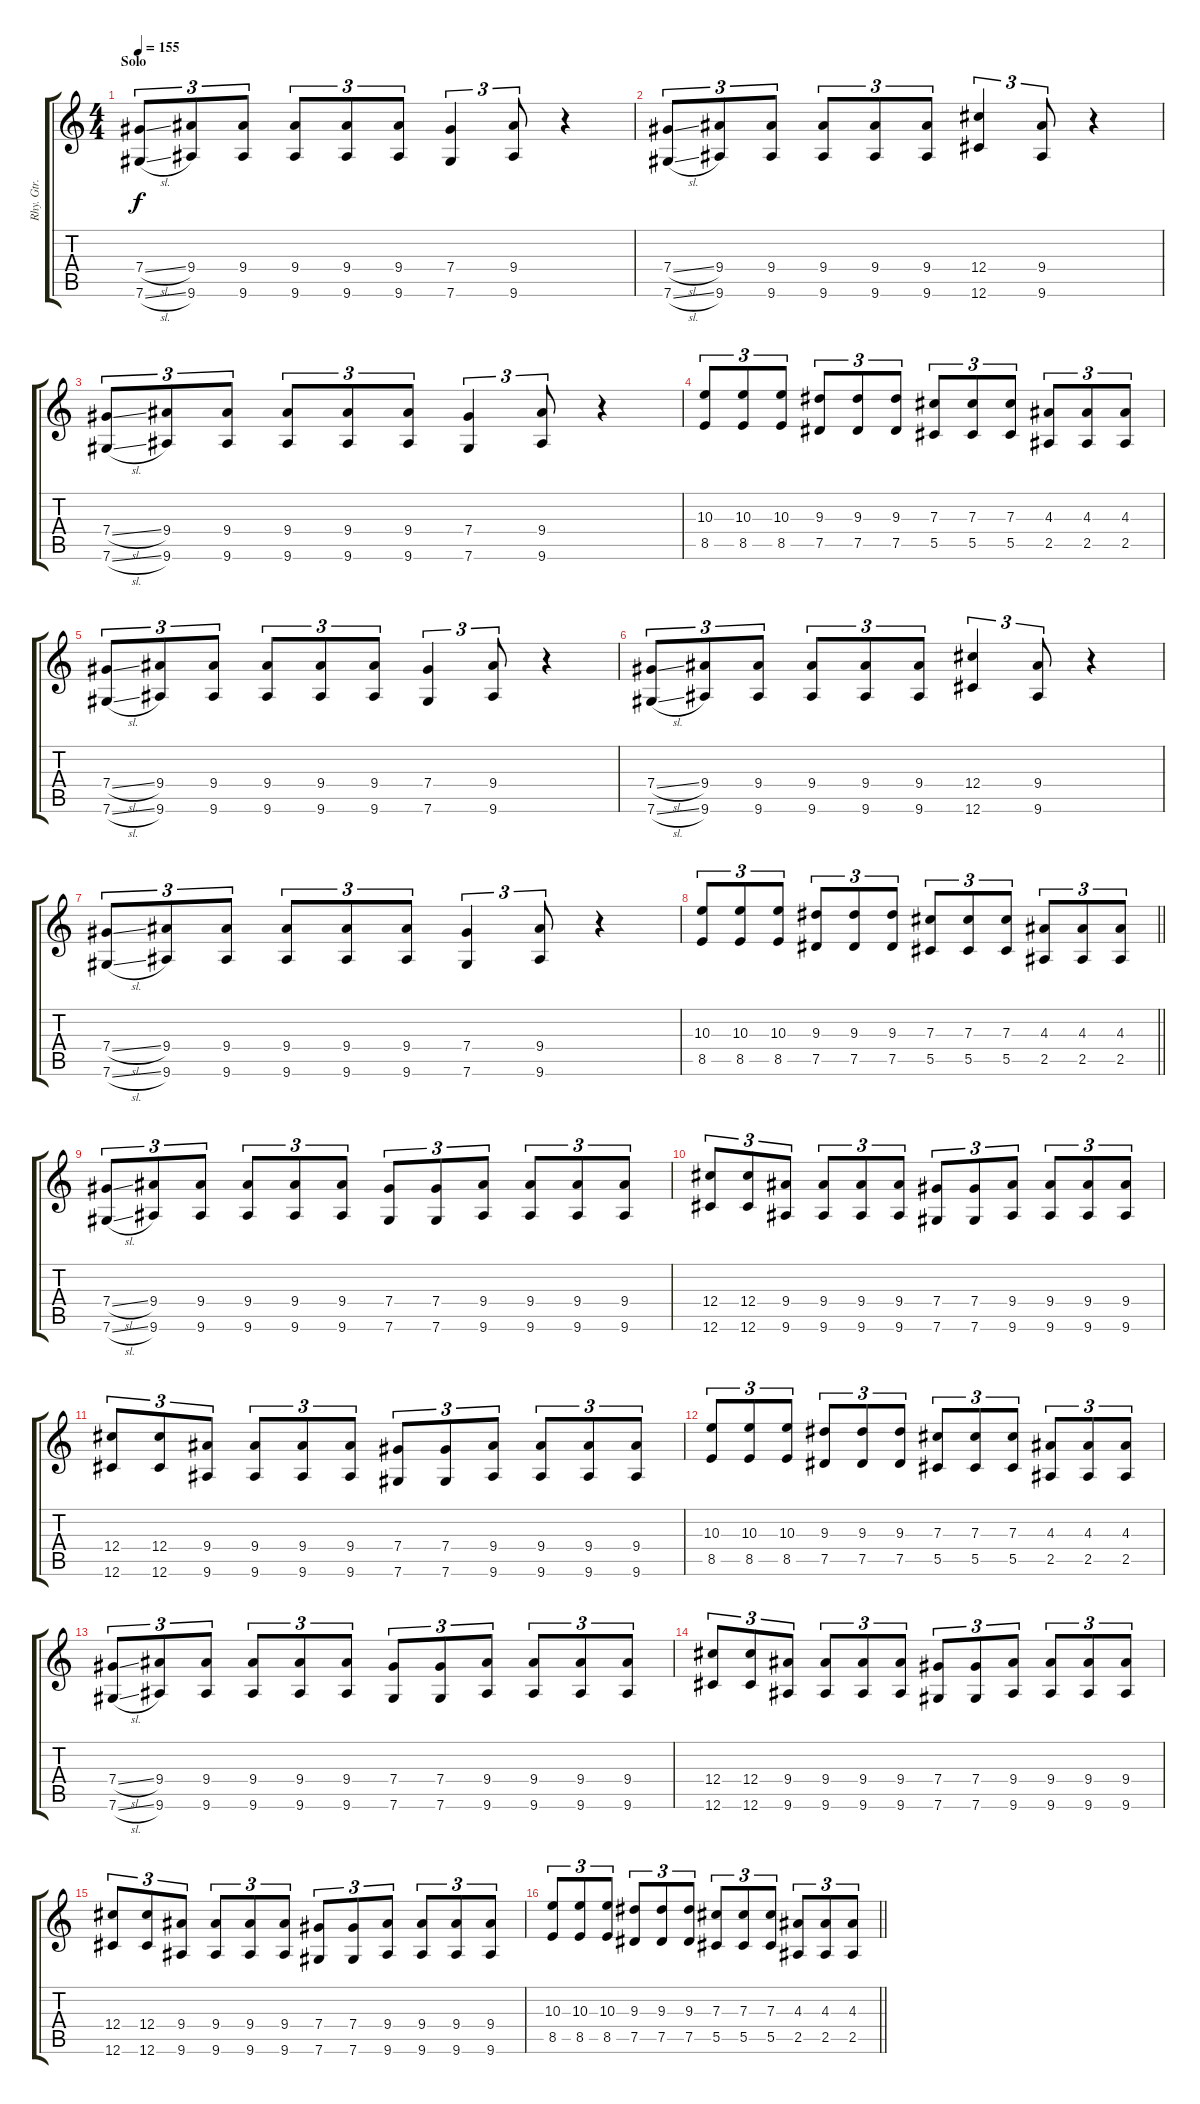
\track ("Rhy. Gtr. 2" "Rhy. Gtr. ") {instrument distortionguitar}
\staff {score tabs}
\tuning (Eb4 Bb3 Gb3 Db3 Ab2 Db2) {hide}
\ts (4 4)
\section ("" "Solo")
\tempo 155
\clef g2
\ks c
(7.4{sl} 7.6{sl}).8{tu (3 2) dy f volume 5} (9.4 9.6).8{tu (3 2)} (9.4 9.6).8{tu (3 2)} (9.4 9.6).8{tu (3 2)} (9.4 9.6).8{tu (3 2)} (9.4 9.6).8{tu (3 2)} (7.4 7.6).4{tu (3 2)} (9.4 9.6).8{tu (3 2)} r.4 |
(7.4{sl} 7.6{sl}).8{tu (3 2)} (9.4 9.6).8{tu (3 2)} (9.4 9.6).8{tu (3 2)} (9.4 9.6).8{tu (3 2)} (9.4 9.6).8{tu (3 2)} (9.4 9.6).8{tu (3 2)} (12.4 12.6).4{tu (3 2)} (9.4 9.6).8{tu (3 2)} r.4 |
(7.4{sl} 7.6{sl}).8{tu (3 2)} (9.4 9.6).8{tu (3 2)} (9.4 9.6).8{tu (3 2)} (9.4 9.6).8{tu (3 2)} (9.4 9.6).8{tu (3 2)} (9.4 9.6).8{tu (3 2)} (7.4 7.6).4{tu (3 2)} (9.4 9.6).8{tu (3 2)} r.4 |
(10.3 8.5).8{tu (3 2)} (10.3 8.5).8{tu (3 2)} (10.3 8.5).8{tu (3 2)} (9.3 7.5).8{tu (3 2)} (9.3 7.5).8{tu (3 2)} (9.3 7.5).8{tu (3 2)} (7.3 5.5).8{tu (3 2)} (7.3 5.5).8{tu (3 2)} (7.3 5.5).8{tu (3 2)} (4.3 2.5).8{tu (3 2)} (4.3 2.5).8{tu (3 2)} (4.3 2.5).8{tu (3 2)} |
(7.4{sl} 7.6{sl}).8{tu (3 2)} (9.4 9.6).8{tu (3 2)} (9.4 9.6).8{tu (3 2)} (9.4 9.6).8{tu (3 2)} (9.4 9.6).8{tu (3 2)} (9.4 9.6).8{tu (3 2)} (7.4 7.6).4{tu (3 2)} (9.4 9.6).8{tu (3 2)} r.4 |
(7.4{sl} 7.6{sl}).8{tu (3 2)} (9.4 9.6).8{tu (3 2)} (9.4 9.6).8{tu (3 2)} (9.4 9.6).8{tu (3 2)} (9.4 9.6).8{tu (3 2)} (9.4 9.6).8{tu (3 2)} (12.4 12.6).4{tu (3 2)} (9.4 9.6).8{tu (3 2)} r.4 |
(7.4{sl} 7.6{sl}).8{tu (3 2)} (9.4 9.6).8{tu (3 2)} (9.4 9.6).8{tu (3 2)} (9.4 9.6).8{tu (3 2)} (9.4 9.6).8{tu (3 2)} (9.4 9.6).8{tu (3 2)} (7.4 7.6).4{tu (3 2)} (9.4 9.6).8{tu (3 2)} r.4 |
\barLineRight lightlight
(10.3 8.5).8{tu (3 2)} (10.3 8.5).8{tu (3 2)} (10.3 8.5).8{tu (3 2)} (9.3 7.5).8{tu (3 2)} (9.3 7.5).8{tu (3 2)} (9.3 7.5).8{tu (3 2)} (7.3 5.5).8{tu (3 2)} (7.3 5.5).8{tu (3 2)} (7.3 5.5).8{tu (3 2)} (4.3 2.5).8{tu (3 2)} (4.3 2.5).8{tu (3 2)} (4.3 2.5).8{tu (3 2)} |
\section ("" "")
(7.4{sl} 7.6{sl}).8{tu (3 2)} (9.4 9.6).8{tu (3 2)} (9.4 9.6).8{tu (3 2)} (9.4 9.6).8{tu (3 2)} (9.4 9.6).8{tu (3 2)} (9.4 9.6).8{tu (3 2)} (7.4 7.6).8{tu (3 2)} (7.4 7.6).8{tu (3 2)} (9.4 9.6).8{tu (3 2)} (9.4 9.6).8{tu (3 2)} (9.4 9.6).8{tu (3 2)} (9.4 9.6).8{tu (3 2)} |
(12.4 12.6).8{tu (3 2)} (12.4 12.6).8{tu (3 2)} (9.4 9.6).8{tu (3 2)} (9.4 9.6).8{tu (3 2)} (9.4 9.6).8{tu (3 2)} (9.4 9.6).8{tu (3 2)} (7.4 7.6).8{tu (3 2)} (7.4 7.6).8{tu (3 2)} (9.4 9.6).8{tu (3 2)} (9.4 9.6).8{tu (3 2)} (9.4 9.6).8{tu (3 2)} (9.4 9.6).8{tu (3 2)} |
(12.4 12.6).8{tu (3 2)} (12.4 12.6).8{tu (3 2)} (9.4 9.6).8{tu (3 2)} (9.4 9.6).8{tu (3 2)} (9.4 9.6).8{tu (3 2)} (9.4 9.6).8{tu (3 2)} (7.4 7.6).8{tu (3 2)} (7.4 7.6).8{tu (3 2)} (9.4 9.6).8{tu (3 2)} (9.4 9.6).8{tu (3 2)} (9.4 9.6).8{tu (3 2)} (9.4 9.6).8{tu (3 2)} |
(10.3 8.5).8{tu (3 2)} (10.3 8.5).8{tu (3 2)} (10.3 8.5).8{tu (3 2)} (9.3 7.5).8{tu (3 2)} (9.3 7.5).8{tu (3 2)} (9.3 7.5).8{tu (3 2)} (7.3 5.5).8{tu (3 2)} (7.3 5.5).8{tu (3 2)} (7.3 5.5).8{tu (3 2)} (4.3 2.5).8{tu (3 2)} (4.3 2.5).8{tu (3 2)} (4.3 2.5).8{tu (3 2)} |
(7.4{sl} 7.6{sl}).8{tu (3 2)} (9.4 9.6).8{tu (3 2)} (9.4 9.6).8{tu (3 2)} (9.4 9.6).8{tu (3 2)} (9.4 9.6).8{tu (3 2)} (9.4 9.6).8{tu (3 2)} (7.4 7.6).8{tu (3 2)} (7.4 7.6).8{tu (3 2)} (9.4 9.6).8{tu (3 2)} (9.4 9.6).8{tu (3 2)} (9.4 9.6).8{tu (3 2)} (9.4 9.6).8{tu (3 2)} |
(12.4 12.6).8{tu (3 2)} (12.4 12.6).8{tu (3 2)} (9.4 9.6).8{tu (3 2)} (9.4 9.6).8{tu (3 2)} (9.4 9.6).8{tu (3 2)} (9.4 9.6).8{tu (3 2)} (7.4 7.6).8{tu (3 2)} (7.4 7.6).8{tu (3 2)} (9.4 9.6).8{tu (3 2)} (9.4 9.6).8{tu (3 2)} (9.4 9.6).8{tu (3 2)} (9.4 9.6).8{tu (3 2)} |
(12.4 12.6).8{tu (3 2)} (12.4 12.6).8{tu (3 2)} (9.4 9.6).8{tu (3 2)} (9.4 9.6).8{tu (3 2)} (9.4 9.6).8{tu (3 2)} (9.4 9.6).8{tu (3 2)} (7.4 7.6).8{tu (3 2)} (7.4 7.6).8{tu (3 2)} (9.4 9.6).8{tu (3 2)} (9.4 9.6).8{tu (3 2)} (9.4 9.6).8{tu (3 2)} (9.4 9.6).8{tu (3 2)} |
\barLineRight lightlight
(10.3 8.5).8{tu (3 2)} (10.3 8.5).8{tu (3 2)} (10.3 8.5).8{tu (3 2)} (9.3 7.5).8{tu (3 2)} (9.3 7.5).8{tu (3 2)} (9.3 7.5).8{tu (3 2)} (7.3 5.5).8{tu (3 2)} (7.3 5.5).8{tu (3 2)} (7.3 5.5).8{tu (3 2)} (4.3 2.5).8{tu (3 2)} (4.3 2.5).8{tu (3 2)} (4.3 2.5).8{tu (3 2)}
